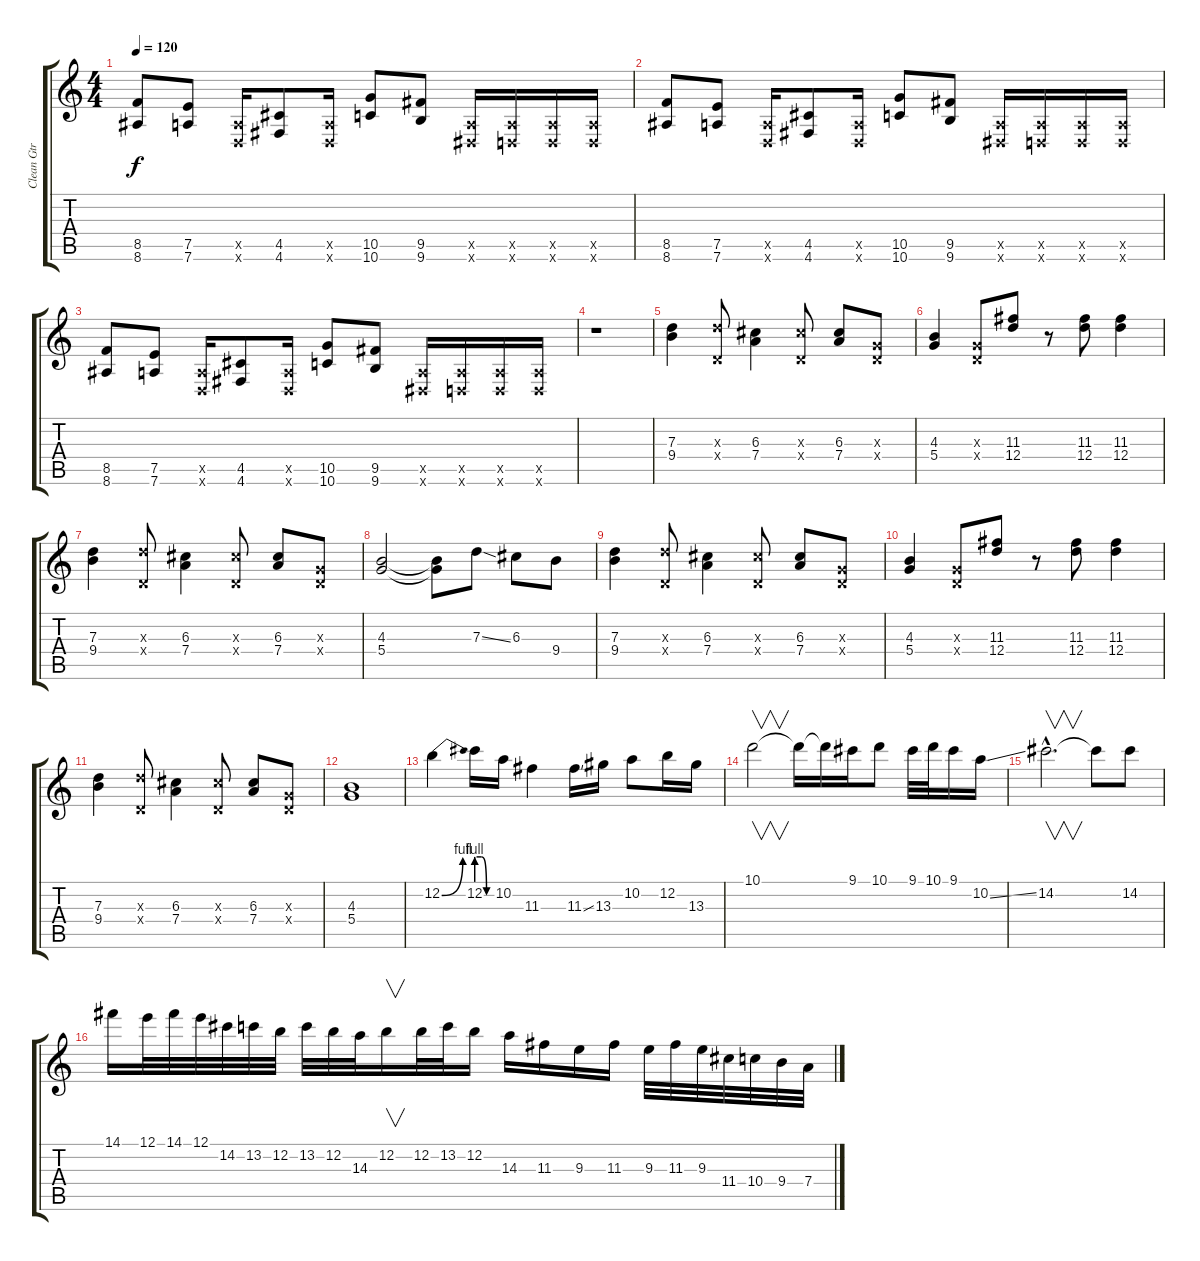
\track ("Clean Gtr" "Clean Gtr") {instrument acousticguitarsteel}
\staff {score tabs}
\tuning (E4 B3 G3 D3 A2 D2) {hide}
\ts (4 4)
\tempo 120
\clef g2
\ks c
(8.5 8.6).8{dy f volume 10 instrument distortionguitar} (7.5 7.6).8 (0.5{x} 0.6{x}).16 (4.5 4.6).8 (0.5{x} 0.6{x}).16 (10.5 10.6).8 (9.5 9.6).8 (0.5{x} 1.6{x}).16 (0.5{x} 0.6{x}).16 (0.5{x} 0.6{x}).16 (0.5{x} 0.6{x}).16 |
(8.5 8.6).8{volume 10 instrument distortionguitar} (7.5 7.6).8 (0.5{x} 0.6{x}).16 (4.5 4.6).8 (0.5{x} 0.6{x}).16 (10.5 10.6).8 (9.5 9.6).8 (0.5{x} 1.6{x}).16 (0.5{x} 0.6{x}).16 (0.5{x} 0.6{x}).16 (0.5{x} 0.6{x}).16 |
(8.5 8.6).8{volume 10 instrument distortionguitar} (7.5 7.6).8 (0.5{x} 0.6{x}).16 (4.5 4.6).8 (0.5{x} 0.6{x}).16 (10.5 10.6).8 (9.5 9.6).8 (0.5{x} 1.6{x}).16 (0.5{x} 0.6{x}).16 (0.5{x} 0.6{x}).16 (0.5{x} 0.6{x}).16 |
r.1 |
(7.3 9.4).4{volume 13 instrument acousticguitarsteel} (7.3{x} 0.4{x}).8 (6.3 7.4).4 (6.3{x} 0.4{x}).8 (6.3 7.4).8 (0.3{x} 0.4{x}).8 |
(4.3 5.4).4 (0.3{x} 0.4{x}).8 (11.3 12.4).8 r.8 (11.3 12.4).8 (11.3 12.4).4 |
(7.3 9.4).4 (7.3{x} 0.4{x}).8 (6.3 7.4).4 (6.3{x} 0.4{x}).8 (6.3 7.4).8 (0.3{x} 0.4{x}).8 |
(4.3 5.4).2 (4.3{t} 5.4{t}).8 7.3{ss}.8 6.3.8 9.4.8 |
(7.3 9.4).4{volume 13 instrument acousticguitarsteel} (7.3{x} 0.4{x}).8 (6.3 7.4).4 (6.3{x} 0.4{x}).8 (6.3 7.4).8 (0.3{x} 0.4{x}).8 |
(4.3 5.4).4 (0.3{x} 0.4{x}).8 (11.3 12.4).8 r.8 (11.3 12.4).8 (11.3 12.4).4 |
(7.3 9.4).4 (7.3{x} 0.4{x}).8 (6.3 7.4).4 (6.3{x} 0.4{x}).8 (6.3 7.4).8 (0.3{x} 0.4{x}).8 |
(4.3 5.4).1 |
12.2{be (bend 0 0 60 4)}.4{volume 16 instrument overdrivenguitar} 12.2{be (custom 0 4 20 4 40 0 60 0)}.16 10.2.16 11.3.4 11.3{ss}.16 13.3.16 10.2.8 12.2.16 13.3.16 |
10.1.2{v} 10.1{t}.16 10.1{t}.16 9.1.16 10.1.8 9.1.32 10.1.32 9.1.16 10.2{ss}.16 |
14.2{hac}.2{v d} 14.2{t}.8 14.2.8 |
14.1.16 12.1.32 14.1.32 12.1.32 14.2.32 13.2.32 12.2.32 13.2.32 12.2.32 14.3.32 12.2.16{v} 12.2.32 13.2.32 12.2.16 14.3.16 11.3.16 9.3.16 11.3.16 9.3.32 11.3.32 9.3.32 11.4.32 10.4.32 9.4.32 7.4.32
